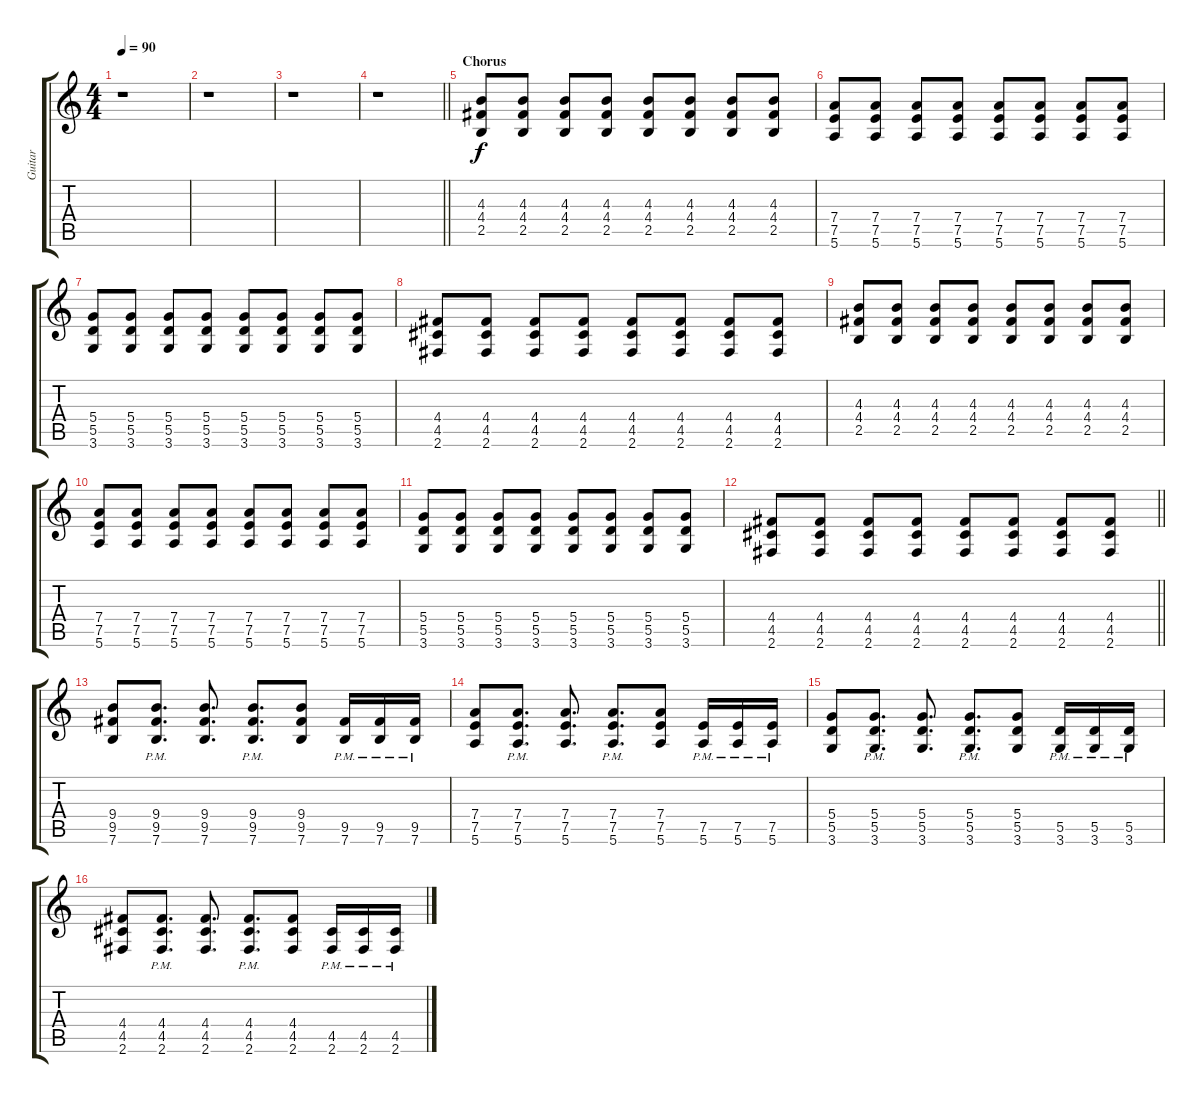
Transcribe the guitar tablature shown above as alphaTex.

\track ("Guitar " "Guitar ") {instrument distortionguitar}
\staff {score tabs}
\tuning (E4 B3 G3 D3 A2 E2) {hide}
\ts (4 4)
\tempo 90
\clef g2
\ks c
r.1{dy f} |
r.1 |
r.1 |
\barLineRight lightlight
r.1 |
\section ("" "Chorus ")
(4.3 4.4 2.5).8 (4.3 4.4 2.5).8 (4.3 4.4 2.5).8 (4.3 4.4 2.5).8 (4.3 4.4 2.5).8 (4.3 4.4 2.5).8 (4.3 4.4 2.5).8 (4.3 4.4 2.5).8 |
(7.4 7.5 5.6).8 (7.4 7.5 5.6).8 (7.4 7.5 5.6).8 (7.4 7.5 5.6).8 (7.4 7.5 5.6).8 (7.4 7.5 5.6).8 (7.4 7.5 5.6).8 (7.4 7.5 5.6).8 |
(5.4 5.5 3.6).8 (5.4 5.5 3.6).8 (5.4 5.5 3.6).8 (5.4 5.5 3.6).8 (5.4 5.5 3.6).8 (5.4 5.5 3.6).8 (5.4 5.5 3.6).8 (5.4 5.5 3.6).8 |
(4.4 4.5 2.6).8 (4.4 4.5 2.6).8 (4.4 4.5 2.6).8 (4.4 4.5 2.6).8 (4.4 4.5 2.6).8 (4.4 4.5 2.6).8 (4.4 4.5 2.6).8 (4.4 4.5 2.6).8 |
(4.3 4.4 2.5).8 (4.3 4.4 2.5).8 (4.3 4.4 2.5).8 (4.3 4.4 2.5).8 (4.3 4.4 2.5).8 (4.3 4.4 2.5).8 (4.3 4.4 2.5).8 (4.3 4.4 2.5).8 |
(7.4 7.5 5.6).8 (7.4 7.5 5.6).8 (7.4 7.5 5.6).8 (7.4 7.5 5.6).8 (7.4 7.5 5.6).8 (7.4 7.5 5.6).8 (7.4 7.5 5.6).8 (7.4 7.5 5.6).8 |
(5.4 5.5 3.6).8 (5.4 5.5 3.6).8 (5.4 5.5 3.6).8 (5.4 5.5 3.6).8 (5.4 5.5 3.6).8 (5.4 5.5 3.6).8 (5.4 5.5 3.6).8 (5.4 5.5 3.6).8 |
\barLineRight lightlight
(4.4 4.5 2.6).8 (4.4 4.5 2.6).8 (4.4 4.5 2.6).8 (4.4 4.5 2.6).8 (4.4 4.5 2.6).8 (4.4 4.5 2.6).8 (4.4 4.5 2.6).8 (4.4 4.5 2.6).8 |
(9.4 9.5 7.6).8 (9.4{pm} 9.5{pm} 7.6{pm}).8{d} (9.4 9.5 7.6).8{d} (9.4{pm} 9.5{pm} 7.6{pm}).8{d} (9.4 9.5 7.6).8 (9.5{pm} 7.6{pm}).16 (9.5{pm} 7.6{pm}).16 (9.5{pm} 7.6{pm}).16 |
(7.4 7.5 5.6).8 (7.4{pm} 7.5{pm} 5.6{pm}).8{d} (7.4 7.5 5.6).8{d} (7.4{pm} 7.5{pm} 5.6{pm}).8{d} (7.4 7.5 5.6).8 (7.5{pm} 5.6{pm}).16 (7.5{pm} 5.6{pm}).16 (7.5{pm} 5.6{pm}).16 |
(5.4 5.5 3.6).8 (5.4{pm} 5.5{pm} 3.6{pm}).8{d} (5.4 5.5 3.6).8{d} (5.4{pm} 5.5{pm} 3.6{pm}).8{d} (5.4 5.5 3.6).8 (5.5{pm} 3.6{pm}).16 (5.5{pm} 3.6{pm}).16 (5.5{pm} 3.6{pm}).16 |
(4.4 4.5 2.6).8 (4.4{pm} 4.5{pm} 2.6{pm}).8{d} (4.4 4.5 2.6).8{d} (4.4{pm} 4.5{pm} 2.6{pm}).8{d} (4.4 4.5 2.6).8 (4.5{pm} 2.6{pm}).16 (4.5{pm} 2.6{pm}).16 (4.5{pm} 2.6{pm}).16
